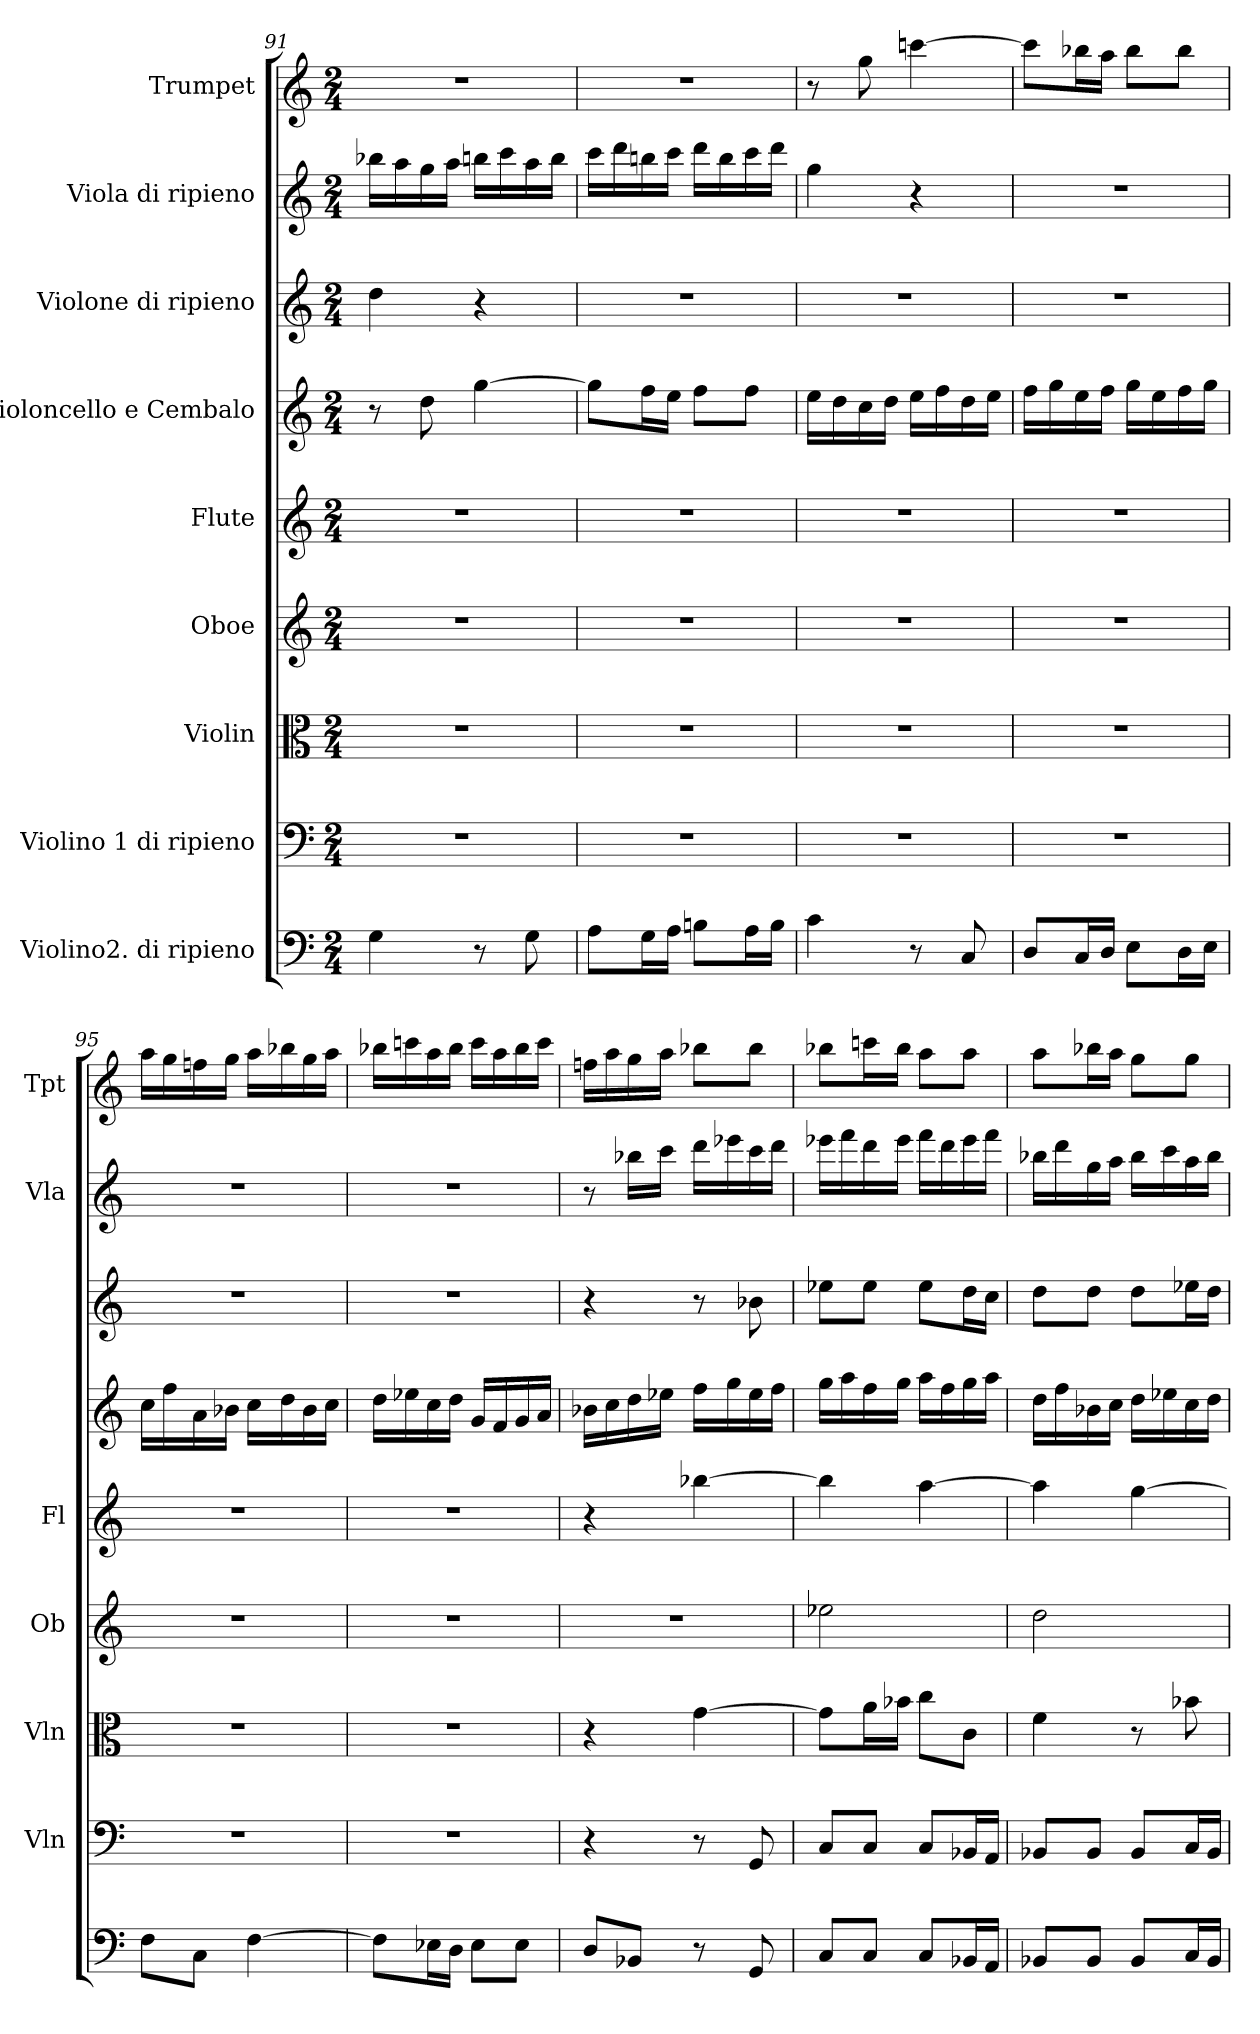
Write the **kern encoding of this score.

**kern	**kern	**kern	**kern	**kern	**kern	**kern	**kern	**kern
*part9	*part8	*part7	*part6	*part5	*part4	*part3	*part2	*part1
*staff9	*staff8	*staff7	*staff6	*staff5	*staff4	*staff3	*staff2	*staff1
*I"Violino2. di ripieno	*I"Violino 1 di ripieno	*I"Violin	*I"Oboe	*I"Flute	*I"Violoncello e Cembalo	*I"Violone di ripieno	*I"Viola di ripieno	*I"Trumpet
*	*I'Vln	*I'Vln	*I'Ob	*I'Fl	*	*	*I'Vla	*I'Tpt
*clefF4	*clefF4	*clefC3	*clefG2	*clefG2	*clefG2	*clefG2	*clefG2	*clefG2
*	*	*	*	*	*	*	*	*ITrd1c2
*M2/4	*M2/4	*M2/4	*M2/4	*M2/4	*M2/4	*M2/4	*M2/4	*M2/4
=91	=91	=91	=91	=91	=91	=91	=91	=91
4G\	2r	2r	2r	2r	8r	4dd\	16bb-\LL	2r
.	.	.	.	.	.	.	16aa\	.
.	.	.	.	.	8dd\	.	16gg\	.
.	.	.	.	.	.	.	16aa\JJ	.
8r	.	.	.	.	[4gg\	4r	16bbn\LL	.
.	.	.	.	.	.	.	16ccc\	.
8G\	.	.	.	.	.	.	16aa\	.
.	.	.	.	.	.	.	16bb\JJ	.
=92	=92	=92	=92	=92	=92	=92	=92	=92
8A\L	2r	2r	2r	2r	8gg\L]	2r	16ccc\LL	2r
.	.	.	.	.	.	.	16ddd\	.
16G\L	.	.	.	.	16ff\L	.	16bbn\	.
16A\JJ	.	.	.	.	16ee\JJ	.	16ccc\JJ	.
8Bn\L	.	.	.	.	8ff\L	.	16ddd\LL	.
.	.	.	.	.	.	.	16bb\	.
16A\L	.	.	.	.	8ff\J	.	16ccc\	.
16B\JJ	.	.	.	.	.	.	16ddd\JJ	.
=93	=93	=93	=93	=93	=93	=93	=93	=93
4c\	2r	2r	2r	2r	16ee\LL	2r	4gg\	8r
.	.	.	.	.	16dd\	.	.	.
.	.	.	.	.	16cc\	.	.	8ff\
.	.	.	.	.	16dd\JJ	.	.	.
8r	.	.	.	.	16ee\LL	.	4r	[4bb-\
.	.	.	.	.	16ff\	.	.	.
8C/	.	.	.	.	16dd\	.	.	.
.	.	.	.	.	16ee\JJ	.	.	.
=94	=94	=94	=94	=94	=94	=94	=94	=94
8D/L	2r	2r	2r	2r	16ff\LL	2r	2r	8bb-\L]
.	.	.	.	.	16gg\	.	.	.
16C/L	.	.	.	.	16ee\	.	.	16aa-\L
16D/JJ	.	.	.	.	16ff\JJ	.	.	16gg\JJ
8E\L	.	.	.	.	16gg\LL	.	.	8aa-\L
.	.	.	.	.	16ee\	.	.	.
16D\L	.	.	.	.	16ff\	.	.	8aa-\J
16E\JJ	.	.	.	.	16gg\JJ	.	.	.
=95	=95	=95	=95	=95	=95	=95	=95	=95
8F\L	2r	2r	2r	2r	16cc\LL	2r	2r	16gg\LL
.	.	.	.	.	16ff\	.	.	16ff\
8C\J	.	.	.	.	16a\	.	.	16ee-\
.	.	.	.	.	16b-\JJ	.	.	16ff\JJ
[4F\	.	.	.	.	16cc\LL	.	.	16gg\LL
.	.	.	.	.	16dd\	.	.	16aa-\
.	.	.	.	.	16b-\	.	.	16ff\
.	.	.	.	.	16cc\JJ	.	.	16gg\JJ
=96	=96	=96	=96	=96	=96	=96	=96	=96
8F\L]	2r	2r	2r	2r	16dd\LL	2r	2r	16aa-\LL
.	.	.	.	.	16ee-\	.	.	16bb-\
16E-\L	.	.	.	.	16cc\	.	.	16gg\
16D\JJ	.	.	.	.	16dd\JJ	.	.	16aa-\JJ
8E-\L	.	.	.	.	16g/LL	.	.	16bb-\LL
.	.	.	.	.	16f/	.	.	16gg\
8E-\J	.	.	.	.	16g/	.	.	16aa-\
.	.	.	.	.	16a/JJ	.	.	16bb-\JJ
=97	=97	=97	=97	=97	=97	=97	=97	=97
8D/L	4r	4r	2r	4r	16b-\LL	4r	8r	16ee-\LL
.	.	.	.	.	16cc\	.	.	16gg\
8BB-/J	.	.	.	.	16dd\	.	16bb-\LL	16ff\
.	.	.	.	.	16ee-\JJ	.	16ccc\JJ	16gg\JJ
8r	8r	[4g\	.	[4bb-\	16ff\LL	8r	16ddd\LL	8aa-\L
.	.	.	.	.	16gg\	.	16eee-\	.
8GG/	8GG/	.	.	.	16ee-\	8b-\	16ccc\	8aa-\J
.	.	.	.	.	16ff\JJ	.	16ddd\JJ	.
=98	=98	=98	=98	=98	=98	=98	=98	=98
8C/L	8C/L	8g\L]	2ee-\	4bb-\]	16gg\LL	8ee-\L	16eee-\LL	8aa-\L
.	.	.	.	.	16aa\	.	16fff\	.
8C/J	8C/J	16a\L	.	.	16ff\	8ee-\J	16ddd\	16bb-\L
.	.	16b-\JJ	.	.	16gg\JJ	.	16eee-\JJ	16aa-\JJ
8C/L	8C/L	8cc\L	.	[4aa\	16aa\LL	8ee-\L	16fff\LL	8gg\L
.	.	.	.	.	16ff\	.	16ddd\	.
16BB-/L	16BB-/L	8c\J	.	.	16gg\	16dd\L	16eee-\	8gg\J
16AA/JJ	16AA/JJ	.	.	.	16aa\JJ	16cc\JJ	16fff\JJ	.
=99	=99	=99	=99	=99	=99	=99	=99	=99
8BB-/L	8BB-/L	4f\	2dd\	4aa\]	16dd\LL	8dd\L	16bb-\LL	8gg\L
.	.	.	.	.	16ff\	.	16ddd\	.
8BB-/J	8BB-/J	.	.	.	16b-\	8dd\J	16gg\	16aa-\L
.	.	.	.	.	16cc\JJ	.	16aa\JJ	16gg\JJ
8BB-/L	8BB-/L	8r	.	[4gg\	16dd\LL	8dd\L	16bb-\LL	8ff\L
.	.	.	.	.	16ee-\	.	16ccc\	.
16C/L	16C/L	8b-\	.	.	16cc\	16ee-\L	16aa\	8ff\J
16BB-/JJ	16BB-/JJ	.	.	.	16dd\JJ	16dd\JJ	16bb-\JJ	.
=	=	=	=	=	=	=	=	=
*-	*-	*-	*-	*-	*-	*-	*-	*-
